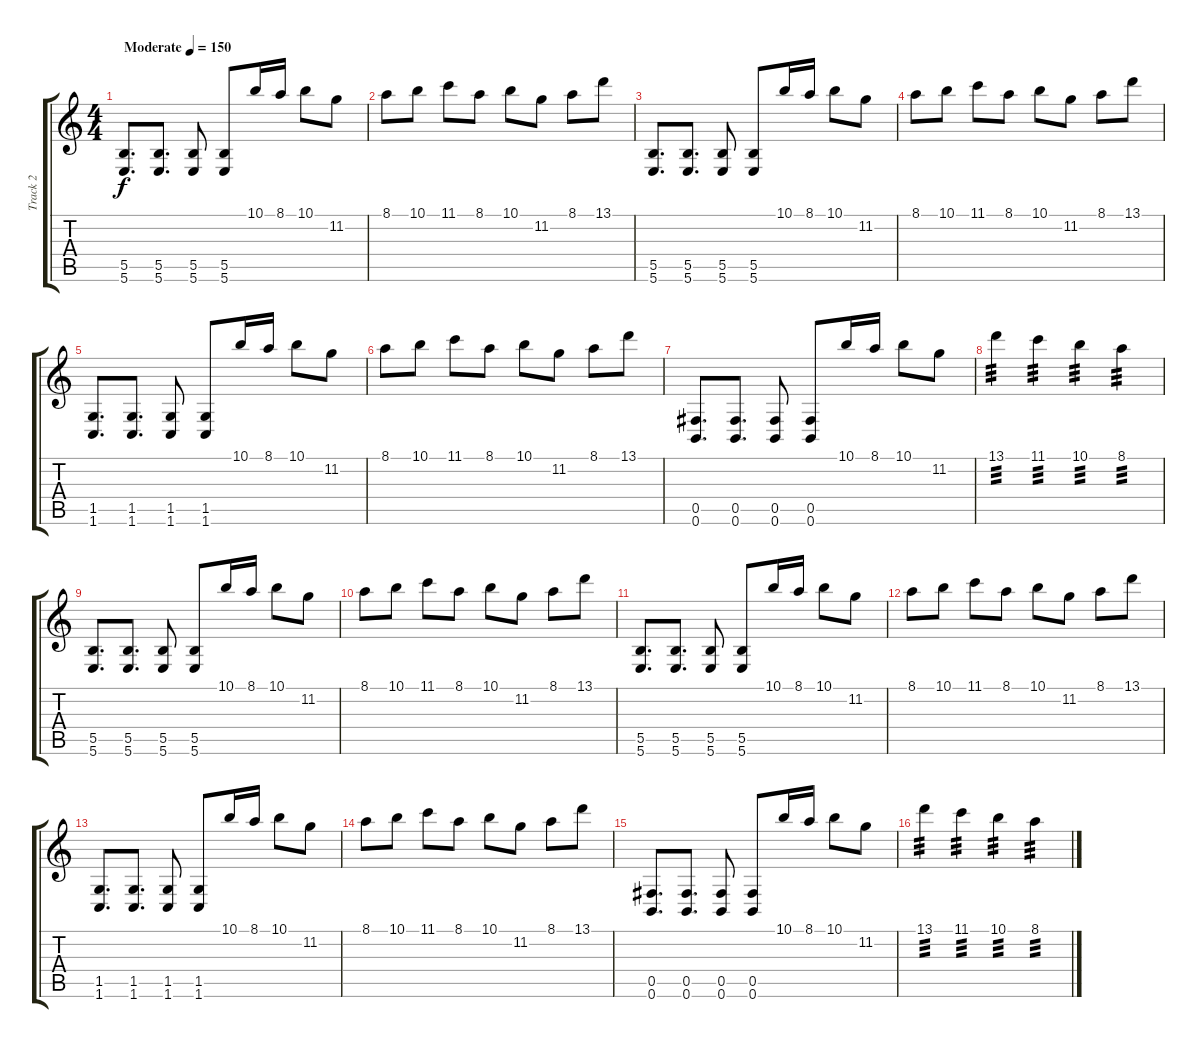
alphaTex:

\track ("Track 2" "Track 2") {instrument distortionguitar}
\staff {score tabs}
\tuning (Db4 Ab3 E3 B2 Gb2 B1) {hide}
\ts (4 4)
\tempo (150 "Moderate")
\clef g2
\ks c
(5.5 5.6).8{d dy f instrument distortionguitar} (5.5 5.6).8{d} (5.5 5.6).8 (5.5 5.6).8 10.1.16 8.1.16 10.1.8 11.2.8 |
8.1.8 10.1.8 11.1.8 8.1.8 10.1.8 11.2.8 8.1.8 13.1.8 |
(5.5 5.6).8{d} (5.5 5.6).8{d} (5.5 5.6).8 (5.5 5.6).8 10.1.16 8.1.16 10.1.8 11.2.8 |
8.1.8 10.1.8 11.1.8 8.1.8 10.1.8 11.2.8 8.1.8 13.1.8 |
(1.5 1.6).8{d} (1.5 1.6).8{d} (1.5 1.6).8 (1.5 1.6).8 10.1.16 8.1.16 10.1.8 11.2.8 |
8.1.8 10.1.8 11.1.8 8.1.8 10.1.8 11.2.8 8.1.8 13.1.8 |
(0.5 0.6).8{d} (0.5 0.6).8{d} (0.5 0.6).8 (0.5 0.6).8 10.1.16 8.1.16 10.1.8 11.2.8 |
13.1.4{tp 3} 11.1.4{tp 3} 10.1.4{tp 3} 8.1.4{tp 3} |
(5.5 5.6).8{d} (5.5 5.6).8{d} (5.5 5.6).8 (5.5 5.6).8 10.1.16 8.1.16 10.1.8 11.2.8 |
8.1.8 10.1.8 11.1.8 8.1.8 10.1.8 11.2.8 8.1.8 13.1.8 |
(5.5 5.6).8{d} (5.5 5.6).8{d} (5.5 5.6).8 (5.5 5.6).8 10.1.16 8.1.16 10.1.8 11.2.8 |
8.1.8 10.1.8 11.1.8 8.1.8 10.1.8 11.2.8 8.1.8 13.1.8 |
(1.5 1.6).8{d} (1.5 1.6).8{d} (1.5 1.6).8 (1.5 1.6).8 10.1.16 8.1.16 10.1.8 11.2.8 |
8.1.8 10.1.8 11.1.8 8.1.8 10.1.8 11.2.8 8.1.8 13.1.8 |
(0.5 0.6).8{d} (0.5 0.6).8{d} (0.5 0.6).8 (0.5 0.6).8 10.1.16 8.1.16 10.1.8 11.2.8 |
13.1.4{tp 3} 11.1.4{tp 3} 10.1.4{tp 3} 8.1.4{tp 3}
